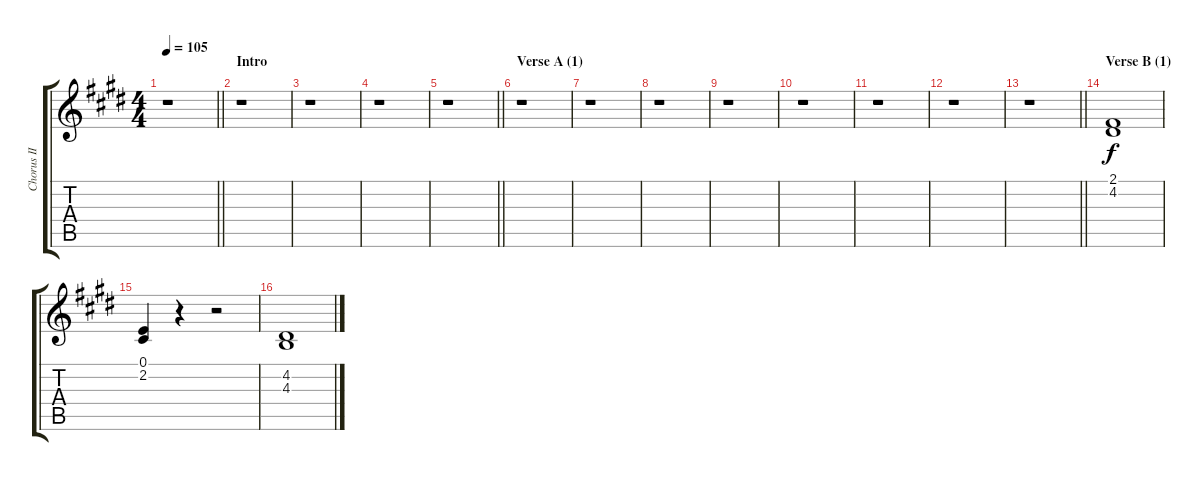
\track ("Chorus II" "Chorus II") {instrument sopranosax}
\staff {score tabs}
\tuning (E4 B3 G3 D3 A2 E2) {hide}
\ts (4 4)
\tempo 105
\clef g2
\barLineRight lightlight
\ks e
r.1{dy f instrument sopranosax} |
\section ("" "Intro")
r.1 |
r.1 |
r.1 |
\barLineRight lightlight
r.1 |
\section ("" "Verse A (1)")
r.1 |
r.1 |
r.1 |
r.1 |
r.1 |
r.1 |
r.1 |
\barLineRight lightlight
r.1 |
\section ("" "Verse B (1)")
(2.1 4.2).1 |
(0.1 2.2).4 r.4 r.2 |
(4.2 4.3).1
